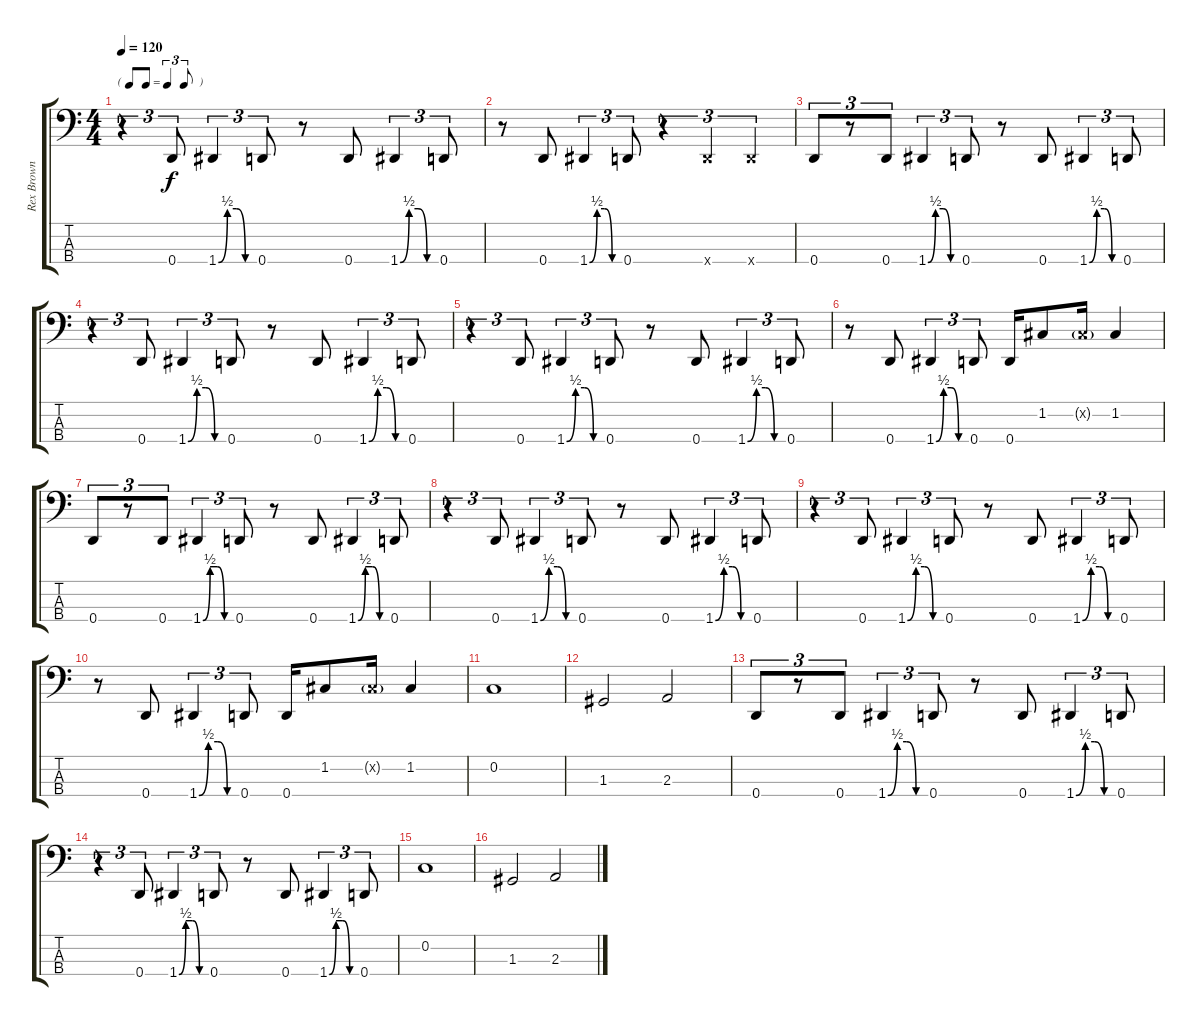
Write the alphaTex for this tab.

\track ("Rex Brown" "Rex Brown") {instrument electricbasspick}
\staff {score tabs}
\tuning (F2 C2 G1 D1) {hide}
\ts (4 4)
\tf triplet8th
\tempo 120
\clef f4
\ks c
r.4{tu (3 2) dy f} 0.4.8{tu (3 2)} 1.4{be (custom 0 0 15 2 30 2 45 0 60 0)}.4{tu (3 2)} 0.4.8{tu (3 2)} r.8 0.4.8 1.4{be (custom 0 0 15 2 30 2 45 0 60 0)}.4{tu (3 2)} 0.4.8{tu (3 2)} |
r.8 0.4.8 1.4{be (custom 0 0 15 2 30 2 45 0 60 0)}.4{tu (3 2)} 0.4.8{tu (3 2)} r.4{tu (3 2)} 0.4{x}.4{tu (3 2)} 0.4{x}.4{tu (3 2)} |
0.4.8{tu (3 2)} r.8{tu (3 2)} 0.4.8{tu (3 2)} 1.4{be (custom 0 0 15 2 30 2 45 0 60 0)}.4{tu (3 2)} 0.4.8{tu (3 2)} r.8 0.4.8 1.4{be (custom 0 0 15 2 30 2 45 0 60 0)}.4{tu (3 2)} 0.4.8{tu (3 2)} |
r.4{tu (3 2)} 0.4.8{tu (3 2)} 1.4{be (custom 0 0 15 2 30 2 45 0 60 0)}.4{tu (3 2)} 0.4.8{tu (3 2)} r.8 0.4.8 1.4{be (custom 0 0 15 2 30 2 45 0 60 0)}.4{tu (3 2)} 0.4.8{tu (3 2)} |
r.4{tu (3 2)} 0.4.8{tu (3 2)} 1.4{be (custom 0 0 15 2 30 2 45 0 60 0)}.4{tu (3 2)} 0.4.8{tu (3 2)} r.8 0.4.8 1.4{be (custom 0 0 15 2 30 2 45 0 60 0)}.4{tu (3 2)} 0.4.8{tu (3 2)} |
r.8 0.4.8 1.4{be (custom 0 0 15 2 30 2 45 0 60 0)}.4{tu (3 2)} 0.4.8{tu (3 2)} 0.4.16 1.2.8 1.2{g x}.16 1.2.4 |
0.4.8{tu (3 2)} r.8{tu (3 2)} 0.4.8{tu (3 2)} 1.4{be (custom 0 0 15 2 30 2 45 0 60 0)}.4{tu (3 2)} 0.4.8{tu (3 2)} r.8 0.4.8 1.4{be (custom 0 0 15 2 30 2 45 0 60 0)}.4{tu (3 2)} 0.4.8{tu (3 2)} |
r.4{tu (3 2)} 0.4.8{tu (3 2)} 1.4{be (custom 0 0 15 2 30 2 45 0 60 0)}.4{tu (3 2)} 0.4.8{tu (3 2)} r.8 0.4.8 1.4{be (custom 0 0 15 2 30 2 45 0 60 0)}.4{tu (3 2)} 0.4.8{tu (3 2)} |
r.4{tu (3 2)} 0.4.8{tu (3 2)} 1.4{be (custom 0 0 15 2 30 2 45 0 60 0)}.4{tu (3 2)} 0.4.8{tu (3 2)} r.8 0.4.8 1.4{be (custom 0 0 15 2 30 2 45 0 60 0)}.4{tu (3 2)} 0.4.8{tu (3 2)} |
r.8 0.4.8 1.4{be (custom 0 0 15 2 30 2 45 0 60 0)}.4{tu (3 2)} 0.4.8{tu (3 2)} 0.4.16 1.2.8 1.2{g x}.16 1.2.4 |
0.2.1 |
1.3.2 2.3.2 |
0.4.8{tu (3 2)} r.8{tu (3 2)} 0.4.8{tu (3 2)} 1.4{be (custom 0 0 15 2 30 2 45 0 60 0)}.4{tu (3 2)} 0.4.8{tu (3 2)} r.8 0.4.8 1.4{be (custom 0 0 15 2 30 2 45 0 60 0)}.4{tu (3 2)} 0.4.8{tu (3 2)} |
r.4{tu (3 2)} 0.4.8{tu (3 2)} 1.4{be (custom 0 0 15 2 30 2 45 0 60 0)}.4{tu (3 2)} 0.4.8{tu (3 2)} r.8 0.4.8 1.4{be (custom 0 0 15 2 30 2 45 0 60 0)}.4{tu (3 2)} 0.4.8{tu (3 2)} |
0.2.1 |
1.3.2 2.3.2
